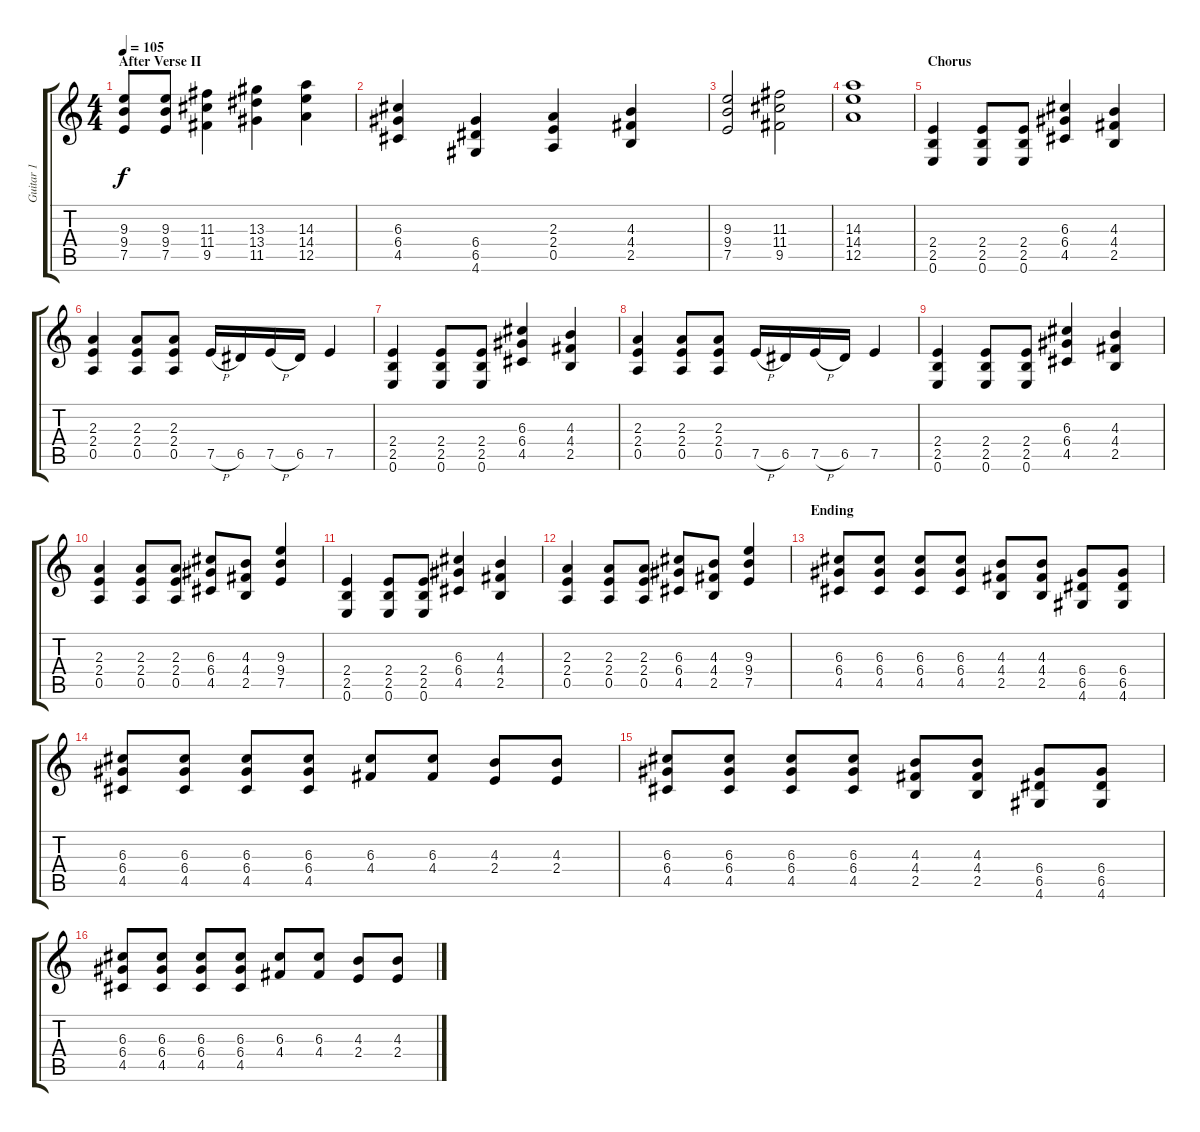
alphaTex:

\track ("Guitar 1" "Guitar 1") {instrument overdrivenguitar}
\staff {score tabs}
\tuning (E4 B3 G3 D3 A2 E2) {hide}
\ts (4 4)
\section ("" "After Verse II")
\tempo 105
\clef g2
\ks c
(9.3 9.4 7.5).8{dy f} (9.3 9.4 7.5).8 (11.3 11.4 9.5).4 (13.3 13.4 11.5).4 (14.3 14.4 12.5).4 |
(6.3 6.4 4.5).4 (6.4 6.5 4.6).4 (2.3 2.4 0.5).4 (4.3 4.4 2.5).4 |
(9.3 9.4 7.5).2 (11.3 11.4 9.5).2 |
(14.3 14.4 12.5).1 |
\section ("" "Chorus")
(2.4 2.5 0.6).4 (2.4 2.5 0.6).8 (2.4 2.5 0.6).8 (6.3 6.4 4.5).4 (4.3 4.4 2.5).4 |
(2.3 2.4 0.5).4 (2.3 2.4 0.5).8 (2.3 2.4 0.5).8 7.5{h}.16 6.5.16 7.5{h}.16 6.5.16 7.5.4 |
(2.4 2.5 0.6).4 (2.4 2.5 0.6).8 (2.4 2.5 0.6).8 (6.3 6.4 4.5).4 (4.3 4.4 2.5).4 |
(2.3 2.4 0.5).4 (2.3 2.4 0.5).8 (2.3 2.4 0.5).8 7.5{h}.16 6.5.16 7.5{h}.16 6.5.16 7.5.4 |
(2.4 2.5 0.6).4 (2.4 2.5 0.6).8 (2.4 2.5 0.6).8 (6.3 6.4 4.5).4 (4.3 4.4 2.5).4 |
(2.3 2.4 0.5).4 (2.3 2.4 0.5).8 (2.3 2.4 0.5).8 (6.3 6.4 4.5).8 (4.3 4.4 2.5).8 (9.3 9.4 7.5).4 |
(2.4 2.5 0.6).4 (2.4 2.5 0.6).8 (2.4 2.5 0.6).8 (6.3 6.4 4.5).4 (4.3 4.4 2.5).4 |
(2.3 2.4 0.5).4 (2.3 2.4 0.5).8 (2.3 2.4 0.5).8 (6.3 6.4 4.5).8 (4.3 4.4 2.5).8 (9.3 9.4 7.5).4 |
\section ("" "Ending")
(6.3 6.4 4.5).8 (6.3 6.4 4.5).8 (6.3 6.4 4.5).8 (6.3 6.4 4.5).8 (4.3 4.4 2.5).8 (4.3 4.4 2.5).8 (6.4 6.5 4.6).8 (6.4 6.5 4.6).8 |
(6.3 6.4 4.5).8 (6.3 6.4 4.5).8 (6.3 6.4 4.5).8 (6.3 6.4 4.5).8 (6.3 4.4).8 (6.3 4.4).8 (4.3 2.4).8 (4.3 2.4).8 |
(6.3 6.4 4.5).8 (6.3 6.4 4.5).8 (6.3 6.4 4.5).8 (6.3 6.4 4.5).8 (4.3 4.4 2.5).8 (4.3 4.4 2.5).8 (6.4 6.5 4.6).8 (6.4 6.5 4.6).8 |
(6.3 6.4 4.5).8 (6.3 6.4 4.5).8 (6.3 6.4 4.5).8 (6.3 6.4 4.5).8 (6.3 4.4).8 (6.3 4.4).8 (4.3 2.4).8 (4.3 2.4).8
